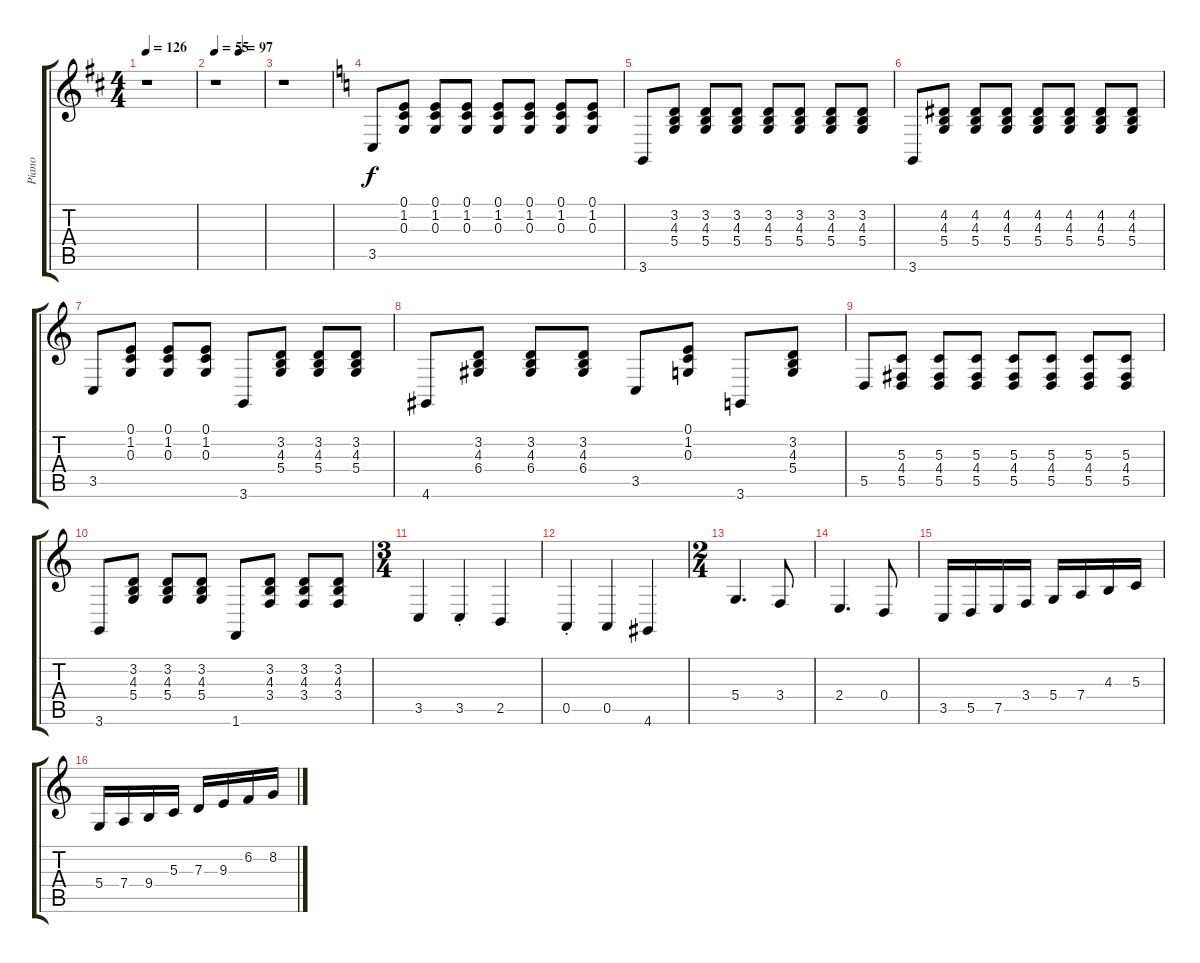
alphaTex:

\track ("Piano" "Piano") {instrument acousticgrandpiano}
\staff {score tabs}
\tuning (E4 B3 G3 D3 A2 E2) {hide}
\ts (4 4)
\tempo 126
\clef g2
\ks d
r.1{dy f} |
\tempo 55
\tempo (97 0.5)
r.1 |
r.1 |
\ks c
3.5.8 (0.1 1.2 0.3).8 (0.1 1.2 0.3).8 (0.1 1.2 0.3).8 (0.1 1.2 0.3).8 (0.1 1.2 0.3).8 (0.1 1.2 0.3).8 (0.1 1.2 0.3).8 |
3.6.8 (3.2 4.3 5.4).8 (3.2 4.3 5.4).8 (3.2 4.3 5.4).8 (3.2 4.3 5.4).8 (3.2 4.3 5.4).8 (3.2 4.3 5.4).8 (3.2 4.3 5.4).8 |
3.6.8 (4.2 4.3 5.4).8 (4.2 4.3 5.4).8 (4.2 4.3 5.4).8 (4.2 4.3 5.4).8 (4.2 4.3 5.4).8 (4.2 4.3 5.4).8 (4.2 4.3 5.4).8 |
3.5.8 (0.1 1.2 0.3).8 (0.1 1.2 0.3).8 (0.1 1.2 0.3).8 3.6.8 (3.2 4.3 5.4).8 (3.2 4.3 5.4).8 (3.2 4.3 5.4).8 |
4.6.8 (3.2 4.3 6.4).8 (3.2 4.3 6.4).8 (3.2 4.3 6.4).8 3.5.8 (0.1 1.2 0.3).8 3.6.8 (3.2 4.3 5.4).8 |
5.5.8 (5.3 4.4 5.5).8 (5.3 4.4 5.5).8 (5.3 4.4 5.5).8 (5.3 4.4 5.5).8 (5.3 4.4 5.5).8 (5.3 4.4 5.5).8 (5.3 4.4 5.5).8 |
3.6.8 (3.2 4.3 5.4).8 (3.2 4.3 5.4).8 (3.2 4.3 5.4).8 1.6.8 (3.2 4.3 3.4).8 (3.2 4.3 3.4).8 (3.2 4.3 3.4).8 |
\ts (3 4)
3.5.4 3.5{st}.4 2.5.4 |
0.5{st}.4 0.5.4 4.6.4 |
\ts (2 4)
5.4.4{d} 3.4.8 |
2.4.4{d} 0.4.8 |
3.5.16 5.5.16 7.5.16 3.4.16 5.4.16 7.4.16 4.3.16 5.3.16 |
5.4.16 7.4.16 9.4.16 5.3.16 7.3.16 9.3.16 6.2.16 8.2.16
